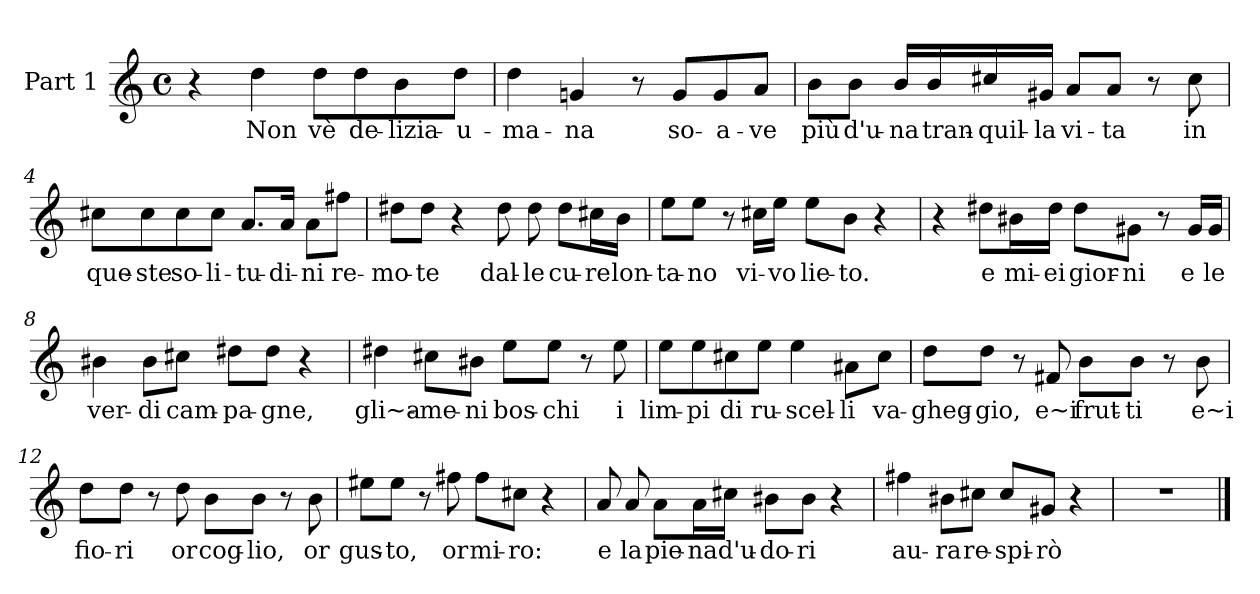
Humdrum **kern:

**kern	**text
*part1	*part1
*staff1	*staff1
*I"Part 1	*
*clefG2	*
*k[]	*
*M4/4	*
*met(c)	*
=1	=1
4r	.
4dd\	Non
8dd\L	vè
8dd\	de-
8b\	-lizia-
8dd\J	-u-
=2	=2
4dd\	-ma-
4gn/	-na
8r	.
8g/L	so-
8g/	-a-
8a/J	-ve
=3	=3
8b\L	più
8b\J	d'u-
16b/LL	-na
16b/	tran-
16cc#X/	-quil-
16g#X/JJ	-la
8a/L	vi-
8a/J	-ta
8r	.
8cc#\	in
=4	=4
8cc#X\L	que-
8cc#\	-ste
8cc#\	so-
8cc#\J	-li-
8.a/L	-tu-
16a/Jk	-di-
8a\L	-ni
8ff#X\J	re-
!!LO:LB:g=z
=5	=5
8dd#X\L	-mo-
8dd#\J	-te
4r	.
8dd#\	dal-
8dd#\	-le
8dd#\L	cu-
16cc#X\L	-re
16b\JJ	lon-
=6	=6
8ee\L	-ta-
8ee\J	-no
8r	.
16cc#X\LL	vi-
16ee\JJ	-vo
8ee\L	lie-
8b\J	-to.
4r	.
=7	=7
4r	.
8dd#X\L	e
16b#X\L	mi-
16dd#\JJ	-ei
8dd#\L	gior-
8g#X\J	-ni
8r	.
16g#/LL	e
16g#/JJ	le
=8	=8
4b#X\	ver-
8b#\L	-di
8cc#X\J	cam-
8dd#X\L	-pa-
8dd#\J	-gne,
4r	.
!!LO:LB:g=z
=9	=9
4dd#X\	gli~a-
8cc#X\L	-me-
8b#X\J	-ni
8ee\L	bos-
8ee\J	-chi
8r	.
8ee\	i
=10	=10
8ee\L	lim-
8ee\	-pi
8cc#X\	di
8ee\J	ru-
4ee\	-scel-
8a#X\L	-li
8cc#\J	va-
!!LO:LB:g=z
=11	=11
8dd\L	-gheg-
8dd\J	-gio,
8r	.
8f#X/	e~i
8b\L	frut-
8b\J	-ti
8r	.
8b\	e~i
=12	=12
8dd\L	fio-
8dd\J	-ri
8r	.
8dd\	or
8b\L	cog-
8b\J	-lio,
8r	.
8b\	or
=13	=13
8ee#X\L	gus-
8ee#\J	-to,
8r	.
8ff#X\	or
8ff#\L	mi-
8cc#X\J	-ro:
4r	.
!!LO:LB:g=z
=14	=14
8a/	e
8a/	la
8a\L	pie-
16a\L	-na
16cc#X\JJ	d'u-
8b#X\L	-do-
8b#\J	-ri
4r	.
=15	=15
4ff#X\	au-
8b#X\L	-ra
8cc#X\J	re-
8cc#/L	-spi-
8g#X/J	-rò
4r	.
=16	=16
1r	.
==	==
*-	*-
